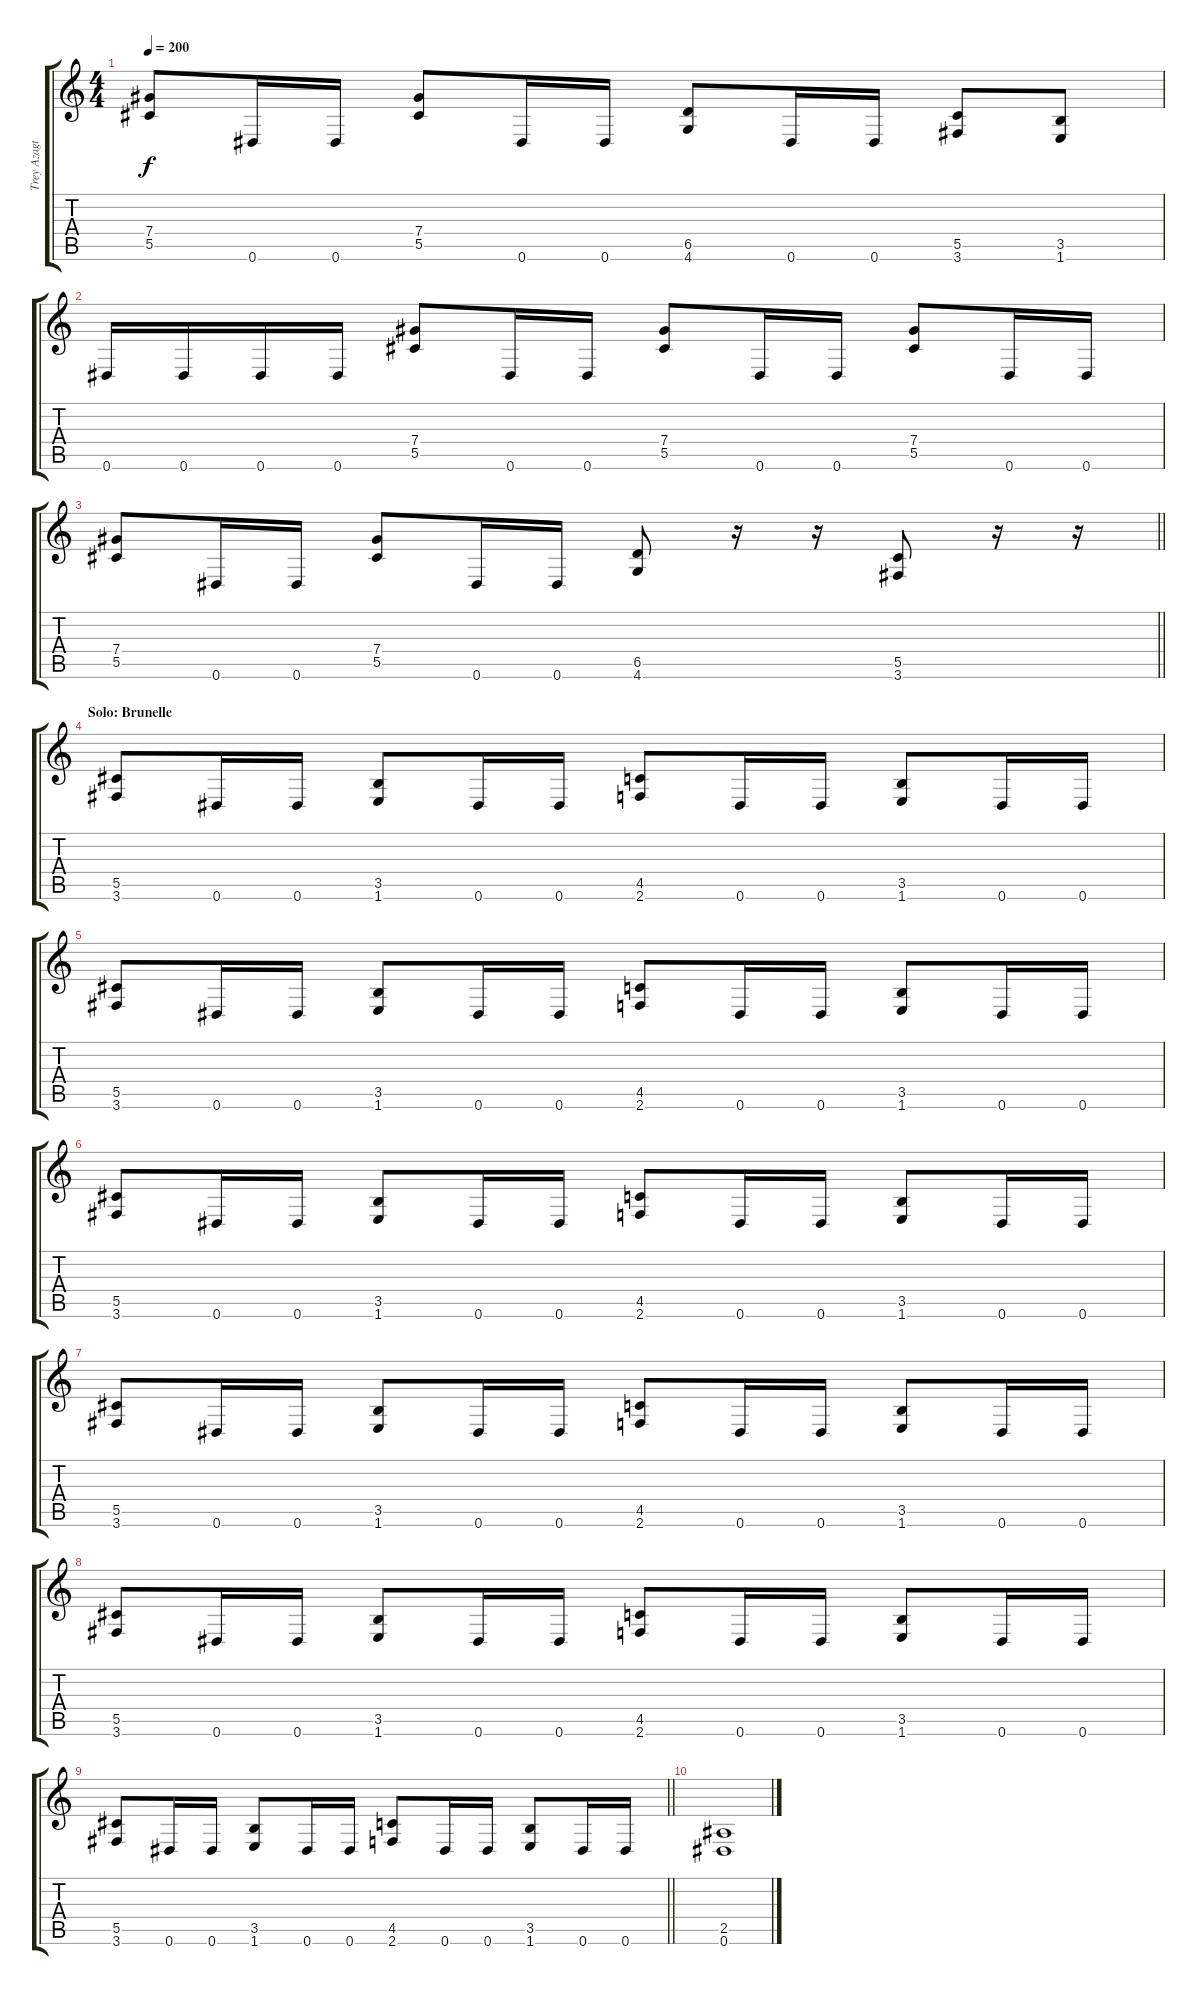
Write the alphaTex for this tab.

\track ("Trey Azagthoth" "Trey Azagt") {instrument overdrivenguitar}
\staff {score tabs}
\tuning (Eb4 Bb3 Gb3 Db3 Ab2 Eb2) {hide}
\ts (4 4)
\tempo 200
\clef g2
\ks c
(7.4 5.5).8{dy f} 0.6.16 0.6.16 (7.4 5.5).8 0.6.16 0.6.16 (6.5 4.6).8 0.6.16 0.6.16 (5.5 3.6).8 (3.5 1.6).8 |
0.6.16 0.6.16 0.6.16 0.6.16 (7.4 5.5).8 0.6.16 0.6.16 (7.4 5.5).8 0.6.16 0.6.16 (7.4 5.5).8 0.6.16 0.6.16 |
\barLineRight lightlight
(7.4 5.5).8 0.6.16 0.6.16 (7.4 5.5).8 0.6.16 0.6.16 (6.5 4.6).8 r.16 r.16 (5.5 3.6).8 r.16 r.16 |
\section ("" "Solo: Brunelle")
(5.5 3.6).8 0.6.16 0.6.16 (3.5 1.6).8 0.6.16 0.6.16 (4.5 2.6).8 0.6.16 0.6.16 (3.5 1.6).8 0.6.16 0.6.16 |
(5.5 3.6).8 0.6.16 0.6.16 (3.5 1.6).8 0.6.16 0.6.16 (4.5 2.6).8 0.6.16 0.6.16 (3.5 1.6).8 0.6.16 0.6.16 |
(5.5 3.6).8 0.6.16 0.6.16 (3.5 1.6).8 0.6.16 0.6.16 (4.5 2.6).8 0.6.16 0.6.16 (3.5 1.6).8 0.6.16 0.6.16 |
(5.5 3.6).8 0.6.16 0.6.16 (3.5 1.6).8 0.6.16 0.6.16 (4.5 2.6).8 0.6.16 0.6.16 (3.5 1.6).8 0.6.16 0.6.16 |
(5.5 3.6).8 0.6.16 0.6.16 (3.5 1.6).8 0.6.16 0.6.16 (4.5 2.6).8 0.6.16 0.6.16 (3.5 1.6).8 0.6.16 0.6.16 |
\barLineRight lightlight
(5.5 3.6).8 0.6.16 0.6.16 (3.5 1.6).8 0.6.16 0.6.16 (4.5 2.6).8 0.6.16 0.6.16 (3.5 1.6).8 0.6.16 0.6.16 |
(2.5 0.6).1
